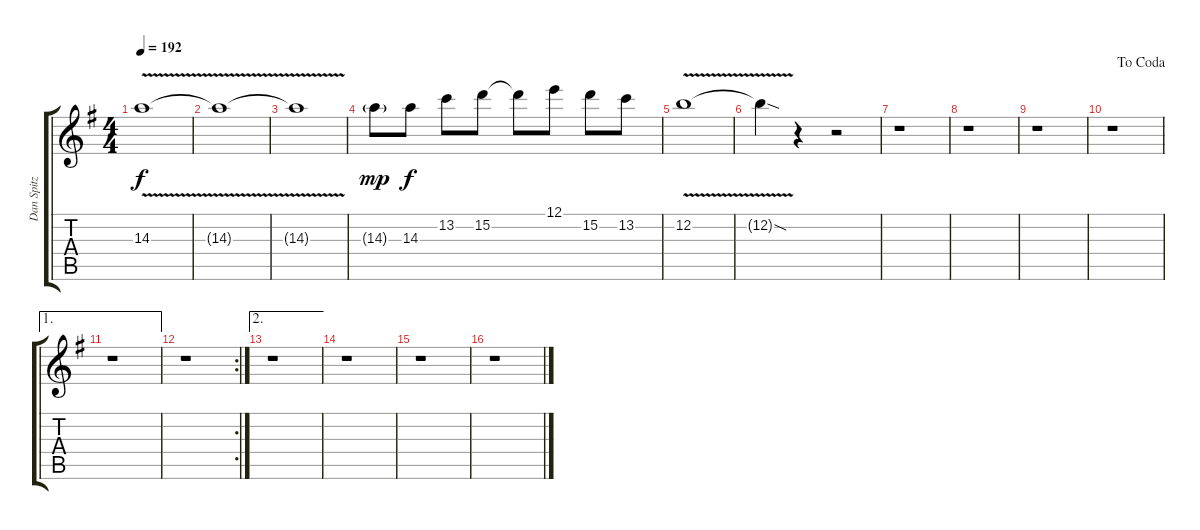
\track ("Dan Spitz" "Dan Spitz") {instrument distortionguitar}
\staff {score tabs}
\tuning (E4 B3 G3 D3 A2 E2) {hide}
\ts (4 4)
\tempo 192
\clef g2
\ks g
14.3{v}.1{dy f} |
14.3{v t}.1 |
14.3{v t}.1 |
14.3{g}.8{dy mp} 14.3.8{dy f} 13.2.8 15.2.8 15.2{t}.8 12.1.8 15.2.8 13.2.8 |
12.2{v}.1 |
12.2{sod t}.4 r.4 r.2 |
r.1 |
r.1 |
r.1 |
\jump dacoda
r.1 |
\ae 1
r.1 |
\rc 2
r.1 |
\ae 2
r.1 |
r.1 |
r.1 |
r.1
